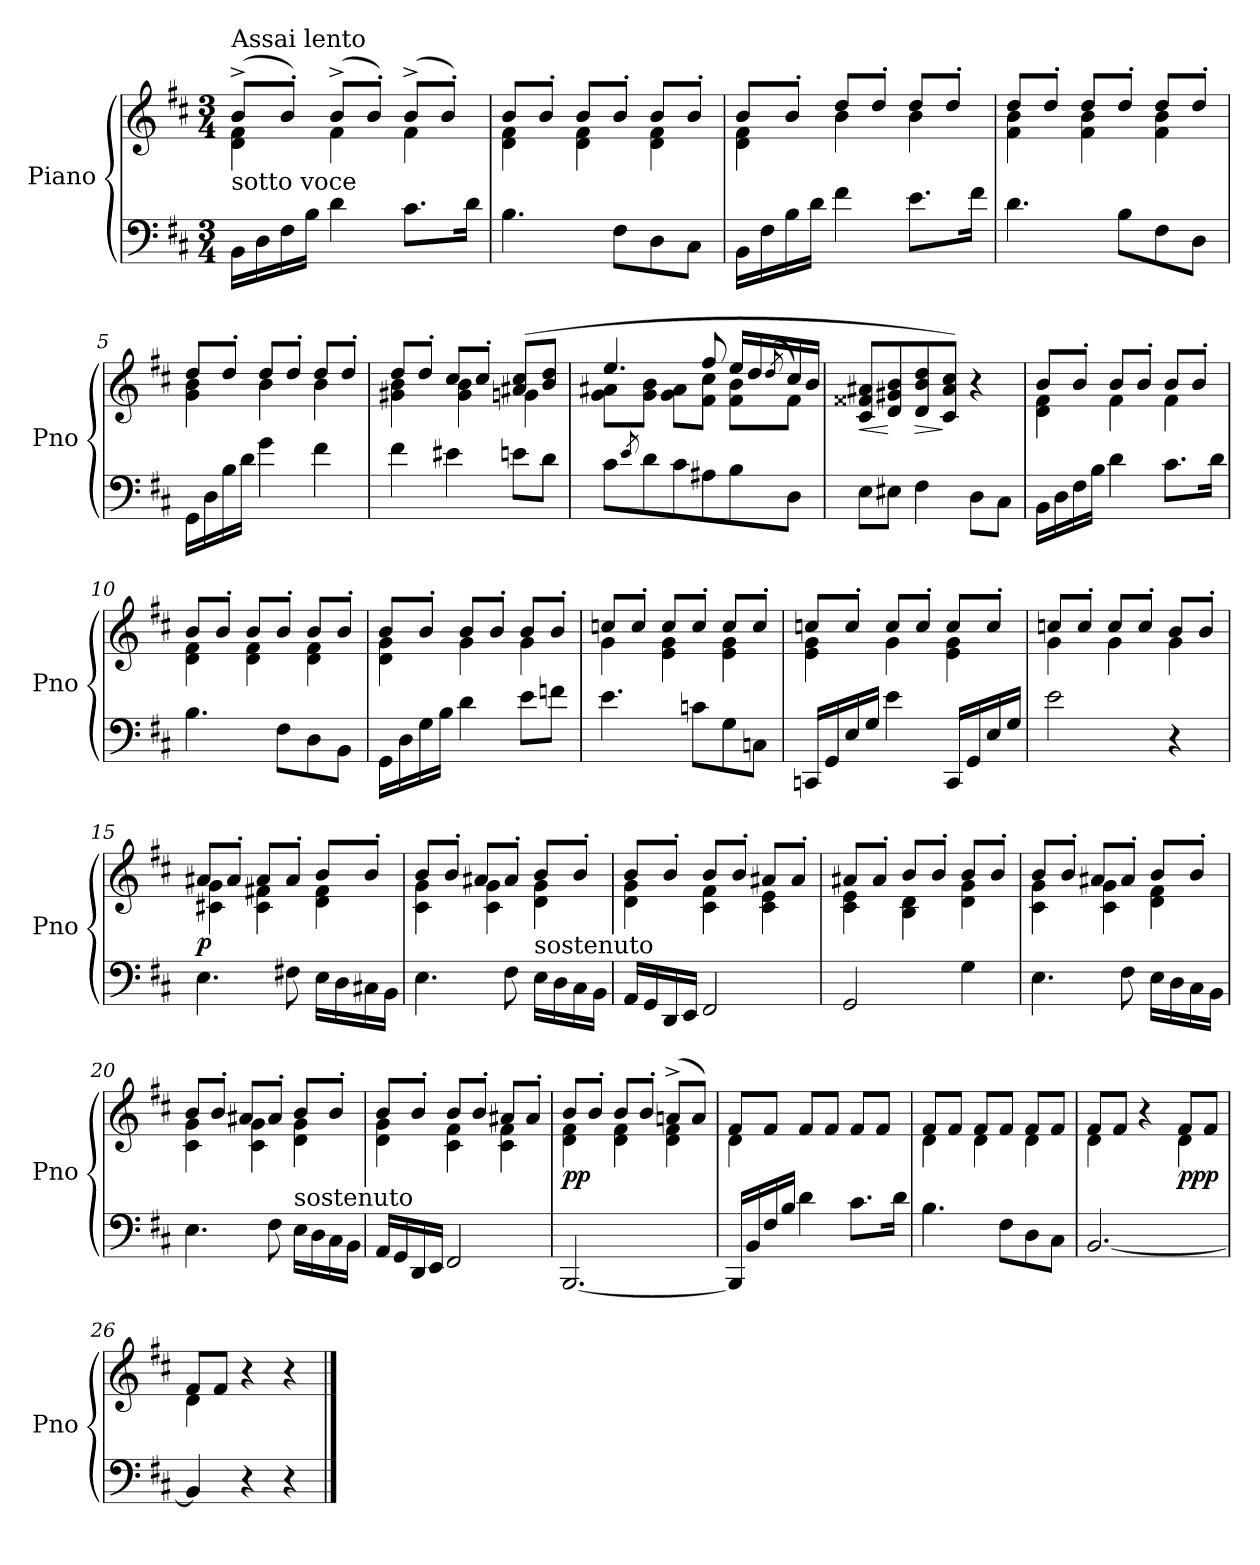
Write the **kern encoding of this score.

**kern	**kern	**dynam
*part1	*part1	*part1
*staff2	*staff1	*staff1/2
*I"Piano	*	*
*I'Pno	*	*
*clefF4	*clefG2	*
*k[f#c#]	*k[f#c#]	*
*D:	*D:	*
*M3/4	*M3/4	*
=1	=1	=1
*	*^	*
!	!LO:TX:b:t=sotto voce	!	!
!	!LO:TX:a:t=Assai lento	!	!
16BB\LL	(8b^/L	4d\ 4f#\	.
16D\	.	.	.
16F#\	8b'/J)	.	.
16B\JJ	.	.	.
4d\	(8b^/L	4f#\	.
.	8b'/J)	.	.
8.c#\L	(8b^/L	4f#\	.
.	8b'/J)	.	.
16d\Jk	.	.	.
=2	=2	=2	=2
4.B\	8b/L	4d\ 4f#\	.
.	8b'/J	.	.
.	8b/L	4d\ 4f#\	.
8F#\L	8b'/J	.	.
8D\	8b/L	4d\ 4f#\	.
8C#\J	8b'/J	.	.
=3	=3	=3	=3
16BB\LL	8b/L	4d\ 4f#\	.
16F#\	.	.	.
16B\	8b'/J	.	.
16d\JJ	.	.	.
4f#\	8dd/L	4b\	.
.	8dd'/J	.	.
8.e\L	8dd/L	4b\	.
.	8dd'/J	.	.
16f#\Jk	.	.	.
=4	=4	=4	=4
4.d\	8dd/L	4f#\ 4b\	.
.	8dd'/J	.	.
.	8dd/L	4f#\ 4b\	.
8B\L	8dd'/J	.	.
8F#\	8dd/L	4f#\ 4b\	.
8D\J	8dd'/J	.	.
=5	=5	=5	=5
16GG\LL	8dd/L	4g\ 4b\	.
16D\	.	.	.
16B\	8dd'/J	.	.
16d\JJ	.	.	.
4g\	8dd/L	4b\	.
.	8dd'/J	.	.
4f#\	8dd/L	4b\	.
.	8dd'/J	.	.
!!LO:LB:g=z	!!
=6	=6	=6	=6
4f#\	8dd/L	4g#X\ 4b\	.
.	8dd'/J	.	.
4e#X\	8cc#/L	4g#\ 4b\	.
.	8cc#'/J	.	.
8en\L	(8a#X/ 8cc#/L	4gn\	.
8d\J	8b/ 8dd/J	.	.
=7	=7	=7	=7
8c#\L	4.ee/	8g\ 8a#X\L	.
8qe/	.	.	.
8d\	.	8g\ 8b\J	.
8c#\	.	8g\ 8a#\L	.
8A#X\	8ff#/	8f#\ 8cc#\J	.
8B\	16ee/LL	8f#\ 8b\L	.
.	16dd/	.	.
.	(8qdd/	.	.
8D\J	16cc#/)	8f#\J	.
.	16b/JJ	.	.
*	*v	*v	*
=8	=8	=8
!	!	!LO:HP:b
8E\L	8c#/ 8f##X/ 8a#X/L	<
8E#X\J	8d/ 8g#X/ 8b/	[
!	!	!LO:HP:b
4F#\	8d/ 8b/ 8dd/	>
.	8c#/ 8a#/ 8cc#/J)	]
8D\L	4r	.
8C#\J	.	.
=9	=9	=9
*	*^	*
16BB\LL	8b/L	4d\ 4f#\	.
16D\	.	.	.
16F#\	8b'/J	.	.
16B\JJ	.	.	.
4d\	8b/L	4f#\	.
.	8b'/J	.	.
8.c#\L	8b/L	4f#\	.
.	8b'/J	.	.
16d\Jk	.	.	.
!!LO:LB:g=z	!!
=10	=10	=10	=10
4.B\	8b/L	4d\ 4f#\	.
.	8b'/J	.	.
.	8b/L	4d\ 4f#\	.
8F#\L	8b'/J	.	.
8D\	8b/L	4d\ 4f#\	.
8BB\J	8b'/J	.	.
=11	=11	=11	=11
16GG\LL	8b/L	4d\ 4g\	.
16D\	.	.	.
16G\	8b'/J	.	.
16B\JJ	.	.	.
4d\	8b/L	4g\	.
.	8b'/J	.	.
8e\L	8b/L	4g\	.
8fn\J	8b'/J	.	.
=12	=12	=12	=12
4.e\	8ccn/L	4g\	.
.	8cc'/J	.	.
.	8cc/L	4e\ 4g\	.
8cn\L	8cc'/J	.	.
8G\	8cc/L	4e\ 4g\	.
8Cn\J	8cc'/J	.	.
=13	=13	=13	=13
16CCn/LL	8ccn/L	4e\ 4g\	.
16GG/	.	.	.
16E/	8cc'/J	.	.
16G/JJ	.	.	.
4e\	8cc/L	4g\	.
.	8cc'/J	.	.
16CC/LL	8cc/L	4e\ 4g\	.
16GG/	.	.	.
16E/	8cc'/J	.	.
16G/JJ	.	.	.
=14	=14	=14	=14
2e\	8ccn/L	4g\	.
.	8cc'/J	.	.
.	8cc/L	4g\	.
.	8cc'/J	.	.
4r	8b/L	4g\	.
.	8b'/J	.	.
!!LO:LB:g=z	!!
=15	=15	=15	=15
!	!	!	!LO:DY:b
4.E\	8a#X/L	4c#X\ 4g\	p
.	8a#'/J	.	.
.	8a#/L	4c#\ 4f#X\	.
8F#X\	8a#'/J	.	.
16E\LL	8b/L	4d\ 4f#\	.
16D\	.	.	.
16C#X\	8b'/J	.	.
16BB\JJ	.	.	.
=16	=16	=16	=16
4.E\	8b/L	4c#\ 4g\	.
.	8b'/J	.	.
.	8a#X/L	4c#\ 4g\	.
8F#\	8a#'/J	.	.
!LO:TX:a:t=sostenuto	!	!	!
16E\LL	8b/L	4d\ 4g\	.
16D\	.	.	.
16C#\	8b'/J	.	.
16BB\JJ	.	.	.
=17	=17	=17	=17
16AA/LL	8b/L	4d\ 4g\	.
16GG/	.	.	.
16DD/	8b'/J	.	.
16EE/JJ	.	.	.
2FF#/	8b/L	4c#\ 4f#\	.
.	8b'/J	.	.
.	8a#X/L	4c#\ 4e\	.
.	8a#'/J	.	.
=18	=18	=18	=18
2GG/	8a#X/L	4c#\ 4e\	.
.	8a#'/J	.	.
.	8b/L	4B\ 4d\	.
.	8b'/J	.	.
4G\	8b/L	4d\ 4g\	.
.	8b'/J	.	.
!!LO:PB:g=z	!!
=19	=19	=19	=19
4.E\	8b/L	4c#\ 4g\	.
.	8b'/J	.	.
.	8a#X/L	4c#\ 4g\	.
8F#\	8a#'/J	.	.
16E\LL	8b/L	4d\ 4f#\	.
16D\	.	.	.
16C#\	8b'/J	.	.
16BB\JJ	.	.	.
=20	=20	=20	=20
4.E\	8b/L	4c#\ 4g\	.
.	8b'/J	.	.
.	8a#X/L	4c#\ 4g\	.
8F#\	8a#'/J	.	.
!LO:TX:a:t=sostenuto	!	!	!
16E\LL	8b/L	4d\ 4g\	.
16D\	.	.	.
16C#\	8b'/J	.	.
16BB\JJ	.	.	.
=21	=21	=21	=21
16AA/LL	8b/L	4d\ 4g\	.
16GG/	.	.	.
16DD/	8b'/J	.	.
16EE/JJ	.	.	.
2FF#/	8b/L	4c#\ 4f#\	.
.	8b'/J	.	.
.	8a#X/L	4c#\ 4f#\	.
.	8a#'/J	.	.
=22	=22	=22	=22
!	!	!	!LO:DY:b
[2.BBB/	8b/L	4d\ 4f#\	pp
.	8b'/J	.	.
.	8b/L	4d\ 4f#\	.
.	8b'/J	.	.
.	(8an^/L	4d\ 4f#\	.
.	8a/J)	.	.
=23	=23	=23	=23
16BBB/LL]	8f#/L	4d\	.
16BB/	.	.	.
16F#/	8f#/J	.	.
16B/JJ	.	.	.
4d\	8f#/L	2ryy	.
.	8f#/J	.	.
8.c#\L	8f#/L	.	.
.	8f#/J	.	.
16d\Jk	.	.	.
!!LO:LB:g=z	!!
=24	=24	=24	=24
4.B\	8f#/L	4d\	.
.	8f#/J	.	.
.	8f#/L	4d\	.
8F#\L	8f#/J	.	.
8D\	8f#/L	4d\	.
8C#\J	8f#/J	.	.
=25	=25	=25	=25
[2.BB/	8f#/L	4d\	.
.	8f#/J	.	.
.	4r	4ryy	.
!	!	!	!LO:DY:b
.	8f#/L	4d\	ppp
.	8f#/J	.	.
=26	=26	=26	=26
4BB/]	8f#/L	4d\	.
.	8f#/J	.	.
4r	4r	2ryy	.
4r	4r	.	.
*	*v	*v	*
==	==	==
*-	*-	*-
